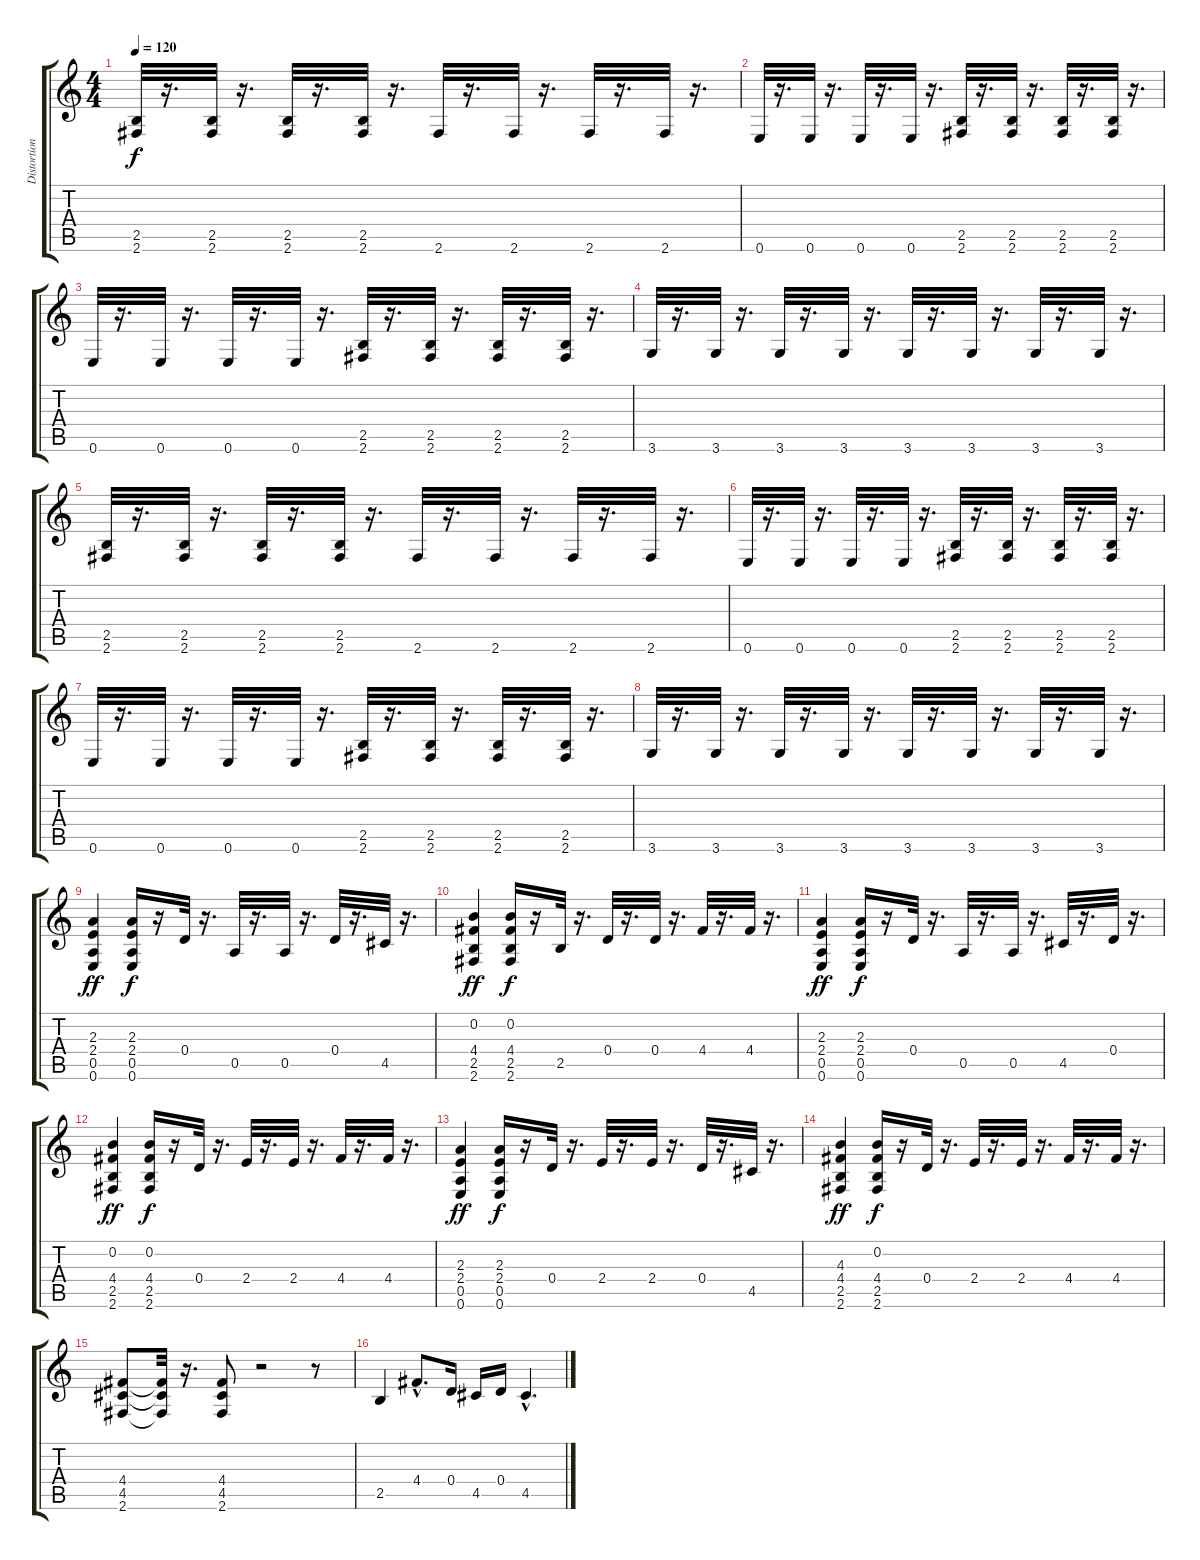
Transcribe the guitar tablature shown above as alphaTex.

\track ("Distortion" "Distortion") {instrument distortionguitar}
\staff {score tabs}
\tuning (E4 B3 G3 D3 A2 E2) {hide}
\ts (4 4)
\tempo 120
\clef g2
\ks c
(2.5 2.6).32{dy f} r.16{d} (2.5 2.6).32 r.16{d} (2.5 2.6).32 r.16{d} (2.5 2.6).32 r.16{d} 2.6.32 r.16{d} 2.6.32 r.16{d} 2.6.32 r.16{d} 2.6.32 r.16{d} |
0.6.32 r.16{d} 0.6.32 r.16{d} 0.6.32 r.16{d} 0.6.32 r.16{d} (2.5 2.6).32 r.16{d} (2.5 2.6).32 r.16{d} (2.5 2.6).32 r.16{d} (2.5 2.6).32 r.16{d} |
0.6.32 r.16{d} 0.6.32 r.16{d} 0.6.32 r.16{d} 0.6.32 r.16{d} (2.5 2.6).32 r.16{d} (2.5 2.6).32 r.16{d} (2.5 2.6).32 r.16{d} (2.5 2.6).32 r.16{d} |
3.6.32 r.16{d} 3.6.32 r.16{d} 3.6.32 r.16{d} 3.6.32 r.16{d} 3.6.32 r.16{d} 3.6.32 r.16{d} 3.6.32 r.16{d} 3.6.32 r.16{d} |
(2.5 2.6).32 r.16{d} (2.5 2.6).32 r.16{d} (2.5 2.6).32 r.16{d} (2.5 2.6).32 r.16{d} 2.6.32 r.16{d} 2.6.32 r.16{d} 2.6.32 r.16{d} 2.6.32 r.16{d} |
0.6.32 r.16{d} 0.6.32 r.16{d} 0.6.32 r.16{d} 0.6.32 r.16{d} (2.5 2.6).32 r.16{d} (2.5 2.6).32 r.16{d} (2.5 2.6).32 r.16{d} (2.5 2.6).32 r.16{d} |
0.6.32 r.16{d} 0.6.32 r.16{d} 0.6.32 r.16{d} 0.6.32 r.16{d} (2.5 2.6).32 r.16{d} (2.5 2.6).32 r.16{d} (2.5 2.6).32 r.16{d} (2.5 2.6).32 r.16{d} |
3.6.32 r.16{d} 3.6.32 r.16{d} 3.6.32 r.16{d} 3.6.32 r.16{d} 3.6.32 r.16{d} 3.6.32 r.16{d} 3.6.32 r.16{d} 3.6.32 r.16{d} |
(2.3 2.4 0.5 0.6).4{dy ff} (2.3 2.4 0.5 0.6).16{dy f} r.16 0.4.32 r.16{d} 0.5.32 r.16{d} 0.5.32 r.16{d} 0.4.32 r.16{d} 4.5.32 r.16{d} |
(0.2 4.4 2.5 2.6).4{dy ff} (0.2 4.4 2.5 2.6).16{dy f} r.16 2.5.32 r.16{d} 0.4.32 r.16{d} 0.4.32 r.16{d} 4.4.32 r.16{d} 4.4.32 r.16{d} |
(2.3 2.4 0.5 0.6).4{dy ff} (2.3 2.4 0.5 0.6).16{dy f} r.16 0.4.32 r.16{d} 0.5.32 r.16{d} 0.5.32 r.16{d} 4.5.32 r.16{d} 0.4.32 r.16{d} |
(0.2 4.4 2.5 2.6).4{dy ff} (0.2 4.4 2.5 2.6).16{dy f} r.16 0.4.32 r.16{d} 2.4.32 r.16{d} 2.4.32 r.16{d} 4.4.32 r.16{d} 4.4.32 r.16{d} |
(2.3 2.4 0.5 0.6).4{dy ff} (2.3 2.4 0.5 0.6).16{dy f} r.16 0.4.32 r.16{d} 2.4.32 r.16{d} 2.4.32 r.16{d} 0.4.32 r.16{d} 4.5.32 r.16{d} |
(4.3 4.4 2.5 2.6).4{dy ff} (0.2 4.4 2.5 2.6).16{dy f} r.16 0.4.32 r.16{d} 2.4.32 r.16{d} 2.4.32 r.16{d} 4.4.32 r.16{d} 4.4.32 r.16{d} |
(4.4 4.5 2.6).8 (4.4{t} 4.5{t} 2.6{t}).32 r.16{d} (4.4 4.5 2.6).8 r.2 r.8 |
2.5.4 4.4{hac}.8{d} 0.4.16 4.5.16 0.4.16 4.5{hac}.4{d}
